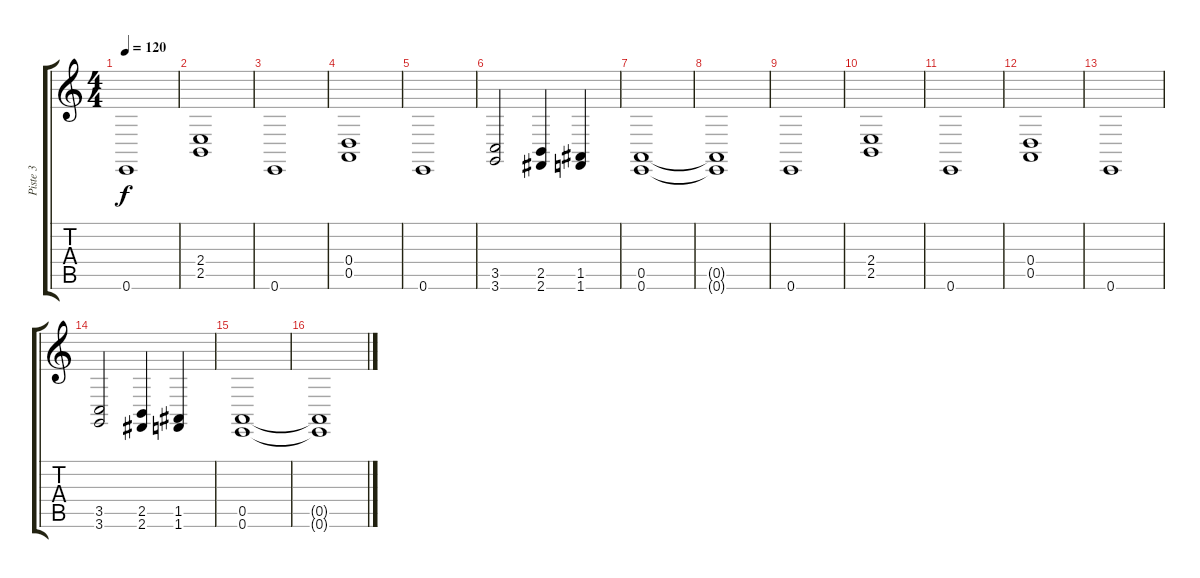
\track ("Piste 3" "Piste 3") {instrument pad4choir}
\staff {score tabs}
\tuning (E4 B3 G3 D3 A2 E2) {hide}
\ts (4 4)
\tempo 120
\clef g2
\ks c
0.6.1{dy f} |
(2.4 2.5).1 |
0.6.1 |
(0.4 0.5).1 |
0.6.1 |
(3.5 3.6).2 (2.5 2.6).4 (1.5 1.6).4 |
(0.5 0.6).1 |
(0.5{t} 0.6{t}).1 |
0.6.1 |
(2.4 2.5).1 |
0.6.1 |
(0.4 0.5).1 |
0.6.1 |
(3.5 3.6).2 (2.5 2.6).4 (1.5 1.6).4 |
(0.5 0.6).1 |
(0.5{t} 0.6{t}).1
